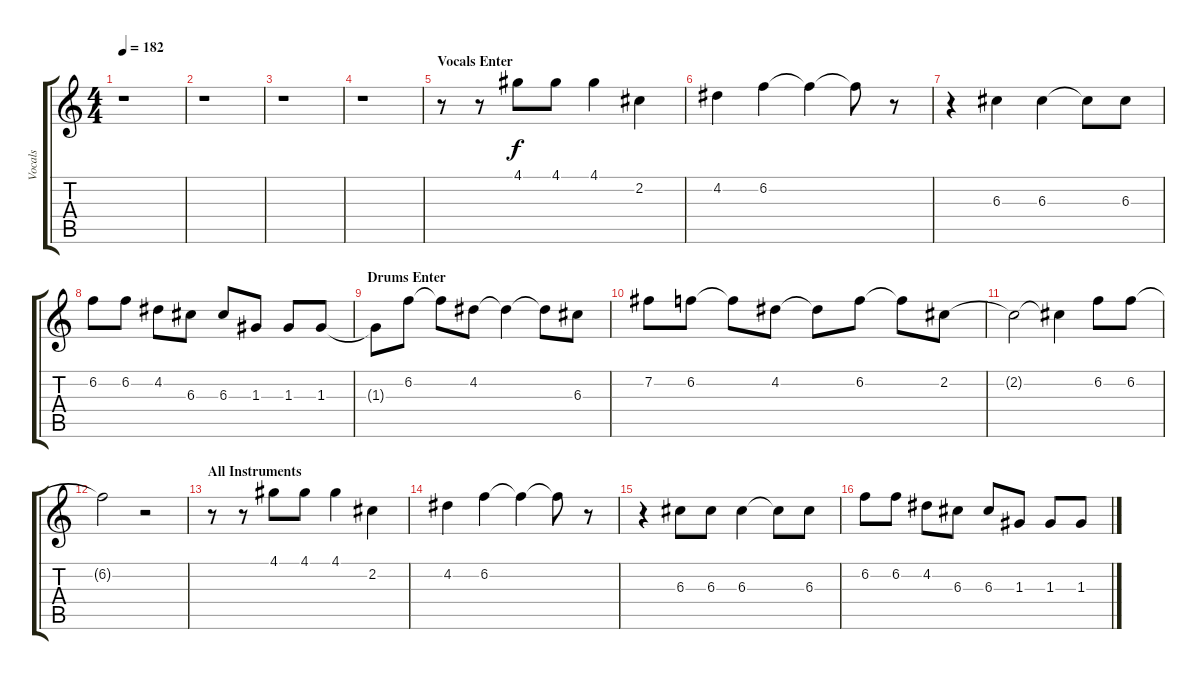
\track ("Vocals" "Vocals") {instrument acousticguitarsteel}
\staff {score tabs}
\tuning (E4 B3 G3 D3 A2 E2) {hide}
\ts (4 4)
\tempo 182
\clef g2
\ks c
r.1{dy f instrument acousticguitarsteel} |
r.1 |
r.1 |
r.1 |
\section ("" "Vocals Enter")
r.8 r.8 4.1.8 4.1.8 4.1.4 2.2.4 |
4.2.4 6.2.4 6.2{t}.4 6.2{t}.8 r.8 |
r.4 6.3.4 6.3.4 6.3{t}.8 6.3.8 |
6.2.8 6.2.8 4.2.8 6.3.8 6.3.8 1.3.8 1.3.8 1.3.8 |
\section ("" "Drums Enter")
1.3{t}.8 6.2.8 6.2{t}.8 4.2.8 4.2{t}.4 4.2{t}.8 6.3.8 |
7.2.8 6.2.8 6.2{t}.8 4.2.8 4.2{t}.8 6.2.8 6.2{t}.8 2.2.8 |
2.2{t}.2 2.2{t}.4 6.2.8 6.2.8 |
6.2{t}.2 r.2 |
\section ("" "All Instruments")
r.8 r.8 4.1.8 4.1.8 4.1.4 2.2.4 |
4.2.4 6.2.4 6.2{t}.4 6.2{t}.8 r.8 |
r.4 6.3.8 6.3.8 6.3.4 6.3{t}.8 6.3.8 |
6.2.8 6.2.8 4.2.8 6.3.8 6.3.8 1.3.8 1.3.8 1.3.8
